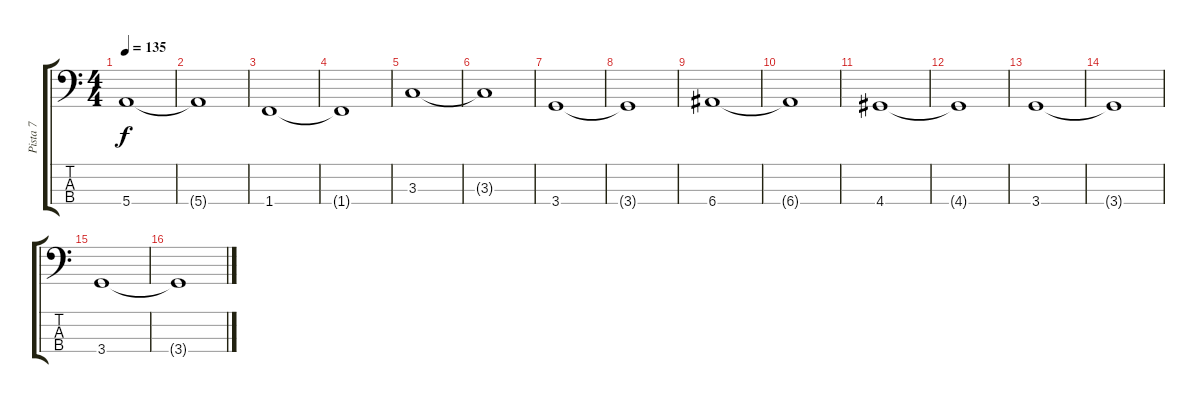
\track ("Pista 7" "Pista 7") {instrument electricbassfinger}
\staff {score tabs}
\tuning (G2 D2 A1 E1) {hide}
\ts (4 4)
\tempo 135
\clef f4
\ks c
5.4.1{dy f} |
5.4{t}.1 |
1.4.1 |
1.4{t}.1 |
3.3.1 |
3.3{t}.1 |
3.4.1 |
3.4{t}.1 |
6.4.1 |
6.4{t}.1 |
4.4.1 |
4.4{t}.1 |
3.4.1 |
3.4{t}.1 |
3.4.1 |
3.4{t}.1
